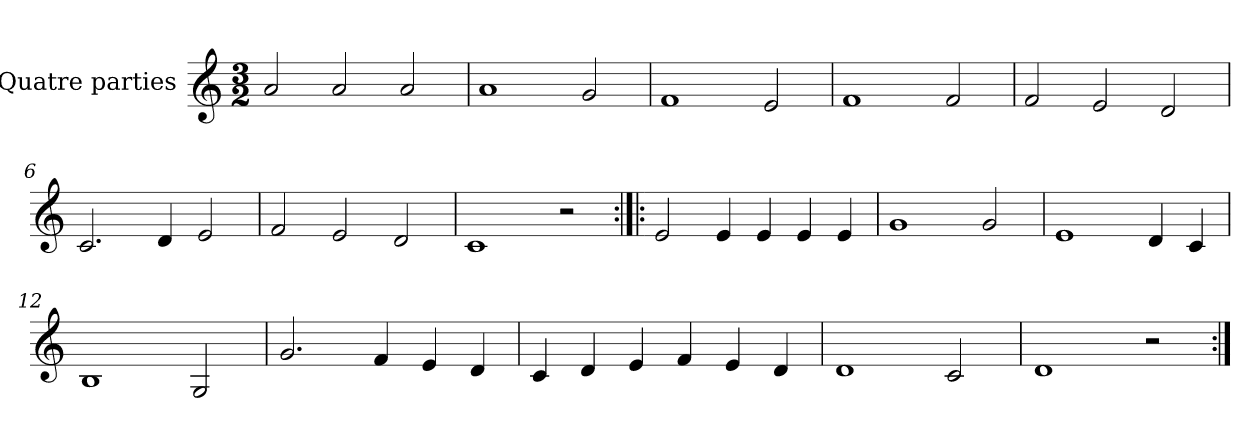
**kern
*part1
*staff1
*I"Quatre parties
*clefG2
*k[]
*M3/2
*MM180
=1
2a/
2a/
2a/
=2
1a
2g/
=3
1f
2e/
=4
1f
2f/
=5
2f/
2e/
2d/
=6
2.c/
4d/
2e/
=7
2f/
2e/
2d/
=8
1c
2r
=9:|!|:
2e/
4e/
4e/
4e/
4e/
=10
1g
2g/
=11
1e
4d/
4c/
=12
1B
2G/
=13
2.g/
4f/
4e/
4d/
=14
4c/
4d/
4e/
4f/
4e/
4d/
=15
1d
2c/
=16
1d
2r
=:|!
*-
